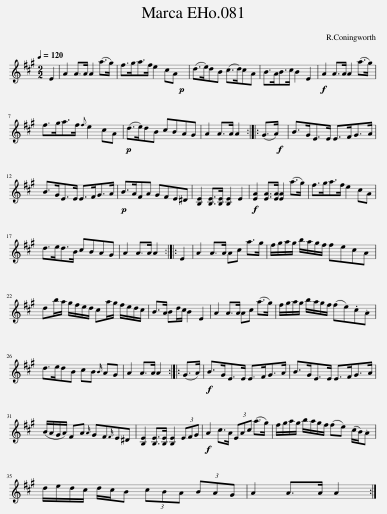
X:1
L:1/8
Q:1/4=120
M:2/2
I:linebreak $
K:A
V:1 treble
V:1
 E2 | A2 A>A A2 (a>g) | f>ga>f e2 cA!p! | (d>e)dB (c>d)cA | B>AB>c B2 E2 | %5
!f! A2 A>A A2 (a>g) |$ f>ga>f{f} e2 cA |!p! (d>e)dB cBAG | A2 A>A A2 :: (G>A)!f! | %10
 B>GE>E E>FG>A |$ B>GE>E E>FG>A |!p! B>AFA GFE^D | [B,E]2 [B,E]>[B,E] [B,E]2 E2 |!f! [EA]2 [EA]>[EA] [EA]2 (a>g) | %15
 f>ga>f e2 cA |$ d>ed>B cBAG | A2 A>A A2 :: E2 | A2 A>A Ac a>g | %20
 f/g/a/g/ b/a/g/f/ fecA |$ db/a/ g/f/e/d/ ca/g/ f/e/d/c/ | B>A Bd/c/ B2 E2 | A2 A>A Ac (a>g) | f/g/a/g/ b/a/g/f/ (fe).c.A |$ %25
 d>edB cB{B} AG | A2 A>A A2 :: (G>A) |!f! B>GE>E E>FG>A | B>GE>E E>FG>A |$ %30
 (B/A/G/A/) FA{A} GF{F}E^D | [B,E]2 [B,E]>[B,E] [B,E]2 (3EFG |!f! A2 c>A (3EAc (a>g) | f/g/a/g/ b/a/g/f/ (fe) (c/B/).A |$ d/e/d/c/ d/c/B (3cBA (3BAG | %35
 A2 A>A A2 :| %36
